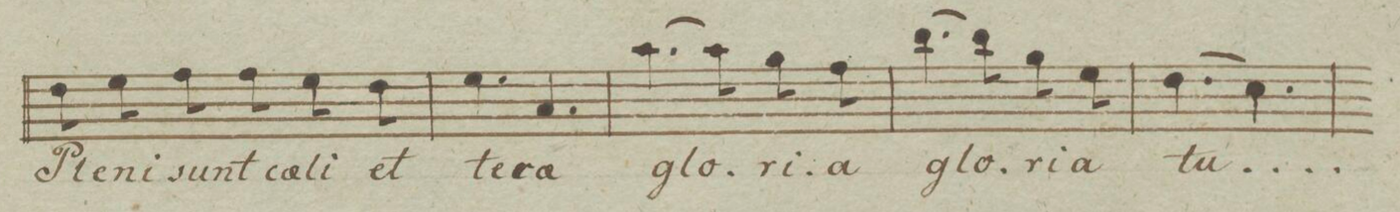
**kern	**text	**dynam
*I"Canto.	*	*
*clefC1	*	*
*k[b-e-]	*	*
*met(c)	*	*
*M6/8	*	*
8b-\	ple-	.
8cc\	-ni	.
8dd\	sunt	.
8dd\	cae-	.
8cc\	-li	.
8b-\	et	.
=23	=23	=23
4.cc\	ter-	.
4.f/	-ra	.
=24	=24	=24
[4.ff\	glo-	.
8ff\]	.	.
8ee-\	-ri-	.
8dd\	-a	.
=25	=25	=25
[4.gg\	glo-	.
8gg\]	.	.
8ee-\	-ri-	.
8cc\	-a	.
=26	=26	=26
(4.b-\	tu-	.
4.a\)	.	.
=27	=27	=27
*-	*-	*-
